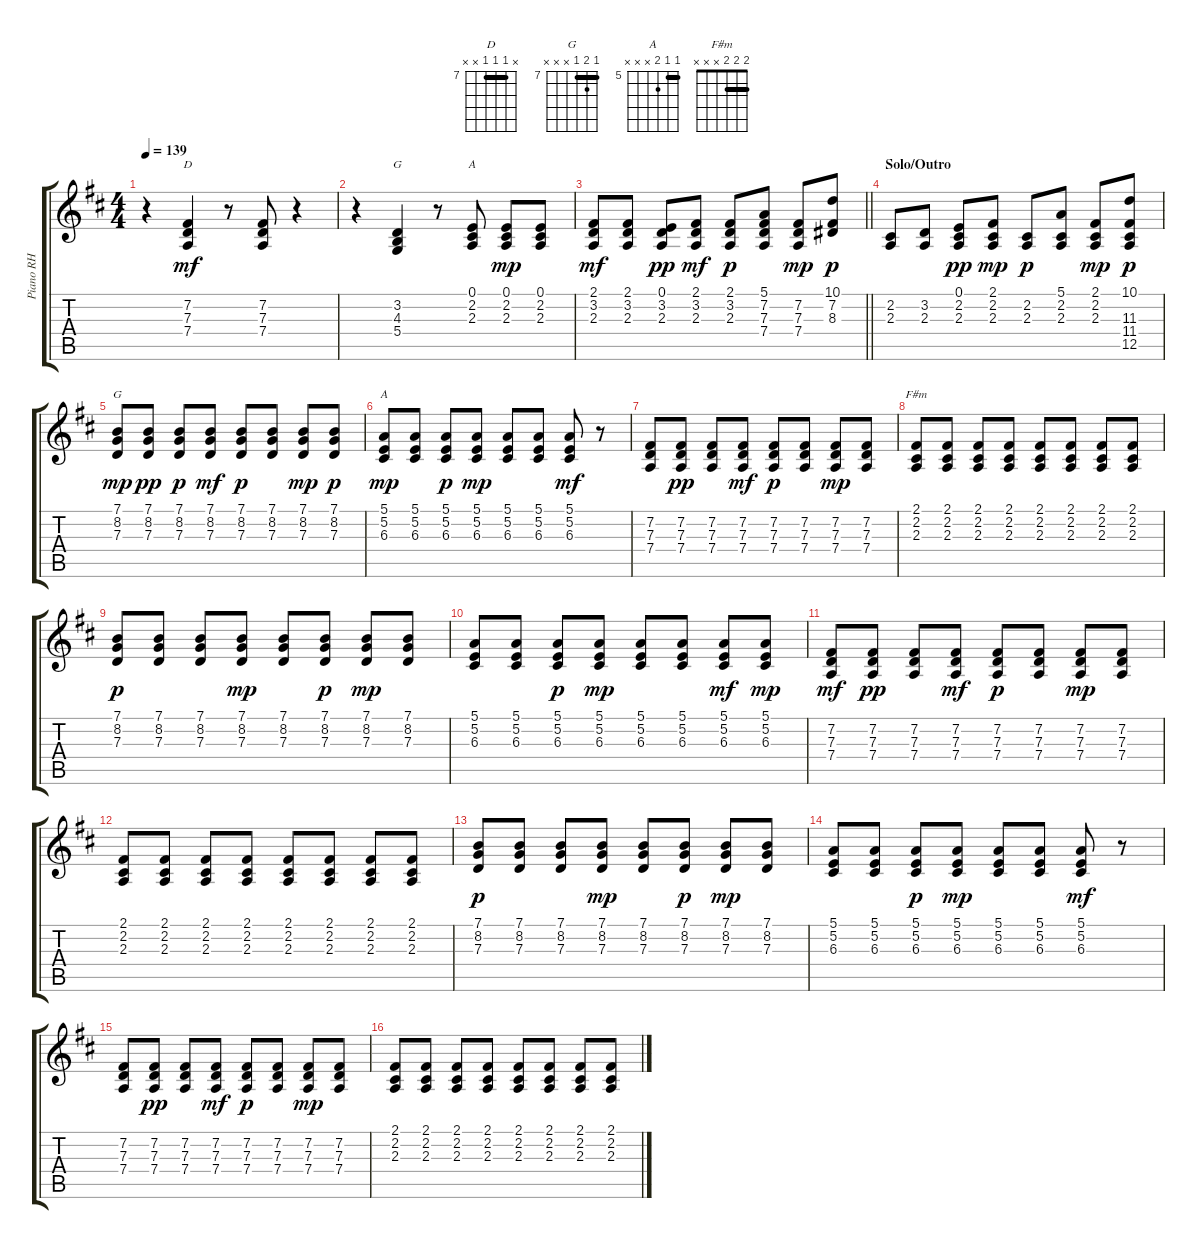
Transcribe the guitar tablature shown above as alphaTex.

\track ("Piano RH" "Piano RH") {instrument electricgrandpiano}
\staff {score tabs}
\tuning (E4 B3 G3 D3 A2 E2) {hide}
\chord ("D" x 7 7 7 x x) {firstfret 7 barre 7}
\chord ("G" x 3 4 5 x x)
\chord ("A" 0 2 2 x x x)
\chord ("G" 7 8 7 x x x) {firstfret 7 barre 7}
\chord ("A" 5 5 6 x x x) {firstfret 5 barre 5}
\chord ("F#m" 2 2 2 x x x) {barre 2}
\ts (4 4)
\tempo 139
\clef g2
\ks d
r.4{dy mp} (7.2 7.3 7.4).4{ch "D" dy mf} r.8 (7.2 7.3 7.4).8 r.4 |
r.4 (3.2 4.3 5.4).4{ch "G"} r.8 (0.1 2.2 2.3).8{ch "A"} (0.1 2.2 2.3).8{dy mp} (0.1 2.2 2.3).8 |
\barLineRight lightlight
(2.1 3.2 2.3).8{dy mf} (2.1 3.2 2.3).8 (0.1 3.2 2.3).8{dy pp} (2.1 3.2 2.3).8{dy mf} (2.1 3.2 2.3).8{dy p} (5.1 7.2 7.3 7.4).8 (7.2 7.3 7.4).8{dy mp} (10.1 7.2 8.3).8{dy p} |
\section ("" "Solo/Outro")
(2.2 2.3).8 (3.2 2.3).8 (0.1 2.2 2.3).8{dy pp} (2.1 2.2 2.3).8{dy mp} (2.2 2.3).8{dy p} (5.1 2.2 2.3).8 (2.1 2.2 2.3).8{dy mp} (10.1 11.3 11.4 12.5).8{dy p} |
(7.1 8.2 7.3).8{ch "G" dy mp} (7.1 8.2 7.3).8{dy pp} (7.1 8.2 7.3).8{dy p} (7.1 8.2 7.3).8{dy mf} (7.1 8.2 7.3).8{dy p} (7.1 8.2 7.3).8 (7.1 8.2 7.3).8{dy mp} (7.1 8.2 7.3).8{dy p} |
(5.1 5.2 6.3).8{ch "A" dy mp} (5.1 5.2 6.3).8 (5.1 5.2 6.3).8{dy p} (5.1 5.2 6.3).8{dy mp} (5.1 5.2 6.3).8 (5.1 5.2 6.3).8 (5.1 5.2 6.3).8{dy mf} r.8 |
(7.2 7.3 7.4).8 (7.2 7.3 7.4).8{dy pp} (7.2 7.3 7.4).8 (7.2 7.3 7.4).8{dy mf} (7.2 7.3 7.4).8{dy p} (7.2 7.3 7.4).8 (7.2 7.3 7.4).8{dy mp} (7.2 7.3 7.4).8 |
(2.1 2.2 2.3).8{ch "F#m"} (2.1 2.2 2.3).8 (2.1 2.2 2.3).8 (2.1 2.2 2.3).8 (2.1 2.2 2.3).8 (2.1 2.2 2.3).8 (2.1 2.2 2.3).8 (2.1 2.2 2.3).8 |
(7.1 8.2 7.3).8{dy p} (7.1 8.2 7.3).8 (7.1 8.2 7.3).8 (7.1 8.2 7.3).8{dy mp} (7.1 8.2 7.3).8 (7.1 8.2 7.3).8{dy p} (7.1 8.2 7.3).8{dy mp} (7.1 8.2 7.3).8 |
(5.1 5.2 6.3).8 (5.1 5.2 6.3).8 (5.1 5.2 6.3).8{dy p} (5.1 5.2 6.3).8{dy mp} (5.1 5.2 6.3).8 (5.1 5.2 6.3).8 (5.1 5.2 6.3).8{dy mf} (5.1 5.2 6.3).8{dy mp} |
(7.2 7.3 7.4).8{dy mf} (7.2 7.3 7.4).8{dy pp} (7.2 7.3 7.4).8 (7.2 7.3 7.4).8{dy mf} (7.2 7.3 7.4).8{dy p} (7.2 7.3 7.4).8 (7.2 7.3 7.4).8{dy mp} (7.2 7.3 7.4).8 |
(2.1 2.2 2.3).8 (2.1 2.2 2.3).8 (2.1 2.2 2.3).8 (2.1 2.2 2.3).8 (2.1 2.2 2.3).8 (2.1 2.2 2.3).8 (2.1 2.2 2.3).8 (2.1 2.2 2.3).8 |
(7.1 8.2 7.3).8{dy p} (7.1 8.2 7.3).8 (7.1 8.2 7.3).8 (7.1 8.2 7.3).8{dy mp} (7.1 8.2 7.3).8 (7.1 8.2 7.3).8{dy p} (7.1 8.2 7.3).8{dy mp} (7.1 8.2 7.3).8 |
(5.1 5.2 6.3).8 (5.1 5.2 6.3).8 (5.1 5.2 6.3).8{dy p} (5.1 5.2 6.3).8{dy mp} (5.1 5.2 6.3).8 (5.1 5.2 6.3).8 (5.1 5.2 6.3).8{dy mf} r.8 |
(7.2 7.3 7.4).8 (7.2 7.3 7.4).8{dy pp} (7.2 7.3 7.4).8 (7.2 7.3 7.4).8{dy mf} (7.2 7.3 7.4).8{dy p} (7.2 7.3 7.4).8 (7.2 7.3 7.4).8{dy mp} (7.2 7.3 7.4).8 |
(2.1 2.2 2.3).8 (2.1 2.2 2.3).8 (2.1 2.2 2.3).8 (2.1 2.2 2.3).8 (2.1 2.2 2.3).8 (2.1 2.2 2.3).8 (2.1 2.2 2.3).8 (2.1 2.2 2.3).8
